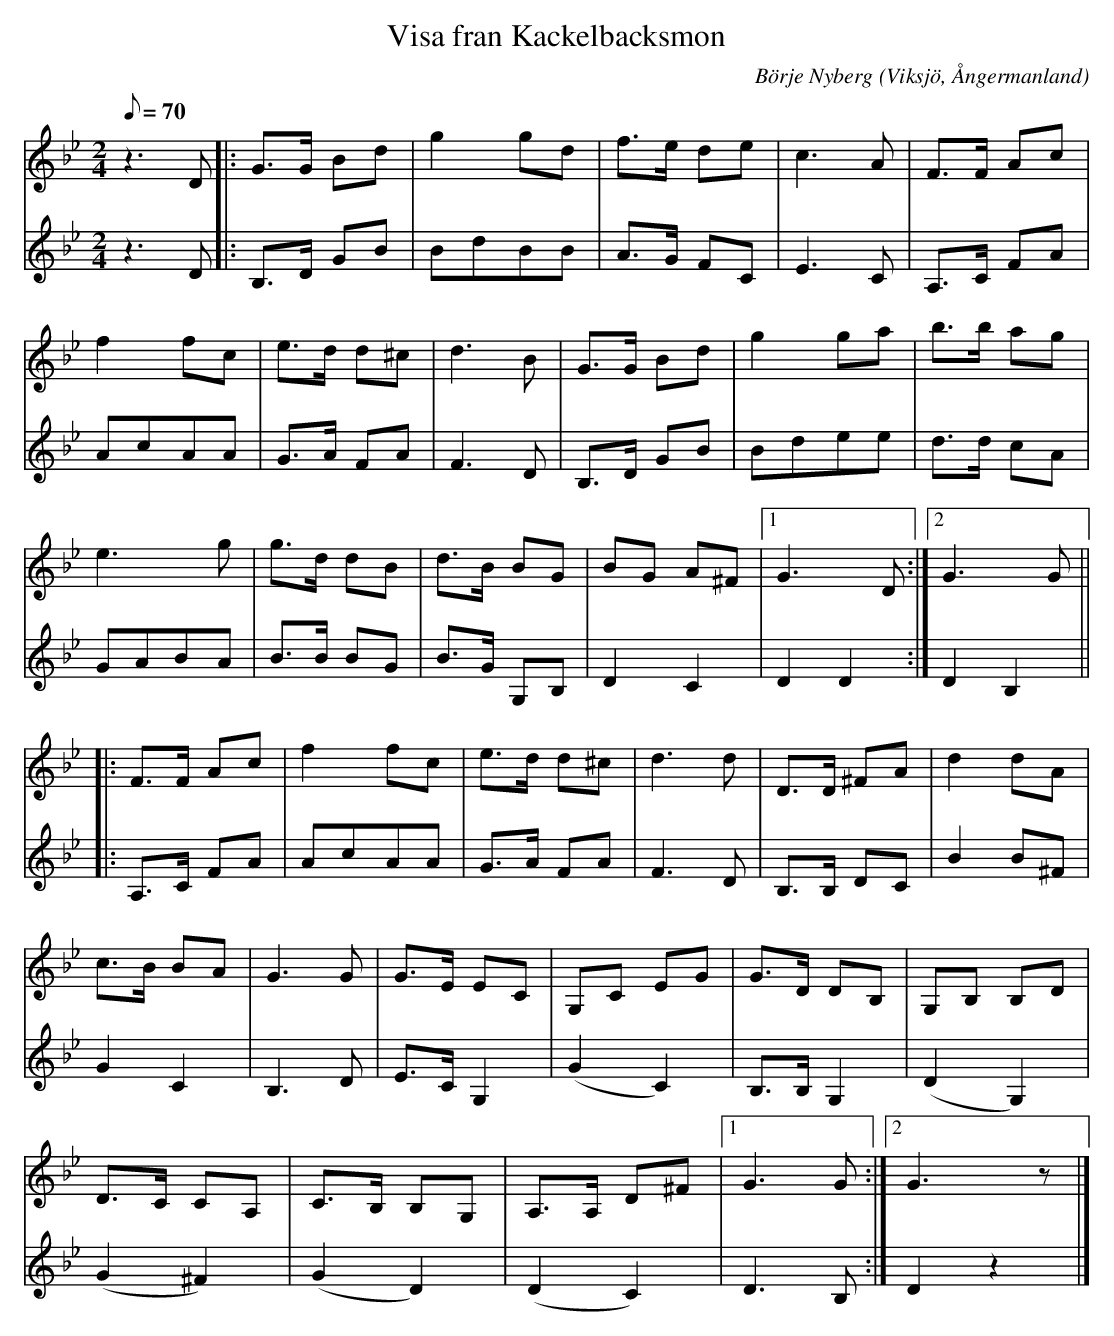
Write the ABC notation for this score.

X:1
T:Visa fran Kackelbacksmon
C:Börje Nyberg
O:Viksjö, Ångermanland
M:2/4
L:1/8
Q:70
K:Gm
V:1
z2> D2|: G>G Bd | g2 gd | f>e de | c2>A2 | F>F Ac |
f2 fc | e>d d^c | d2>B2 | G>G Bd |g2 ga | b>b ag |
e2> g2 | g>d dB |d>B BG |BG A^F |1 G2> D2 :|2 G2> G2 ||
|: F>F Ac | f2 fc | e>d d^c | d2>d2 | D>D ^FA | d2 dA |
c>B BA |G2> G2 | G>E EC | G,C EG | G>D DB, | G,B, B,D |
D>C CA, | C>B, B,G, | A,>A, D^F |1 G2> G2 :|2 G2> z2 |]
V:2
z2> D2 |: B,>D GB | BdBB | A>G FC | E2>C2 | A,>C FA |
AcAA | G>A FA| F2> D2 | B,>D GB | Bdee | d>d cA |
GABA | B>B BG | B>G G,B, | D2C2 | D2 D2 :| D2 B,2 ||
|: A,>C FA | AcAA | G>A FA | F2> D2 | B,>B, DC | B2 B^F |
G2 C2 | B,2> D2 | E>C G,2 | (G2 C2) | B,>B, G,2 | (D2 G,2) |
(G2 ^F2) | (G2 D2) | (D2 C2) | D2> B,2 :| D2 z2 |]
